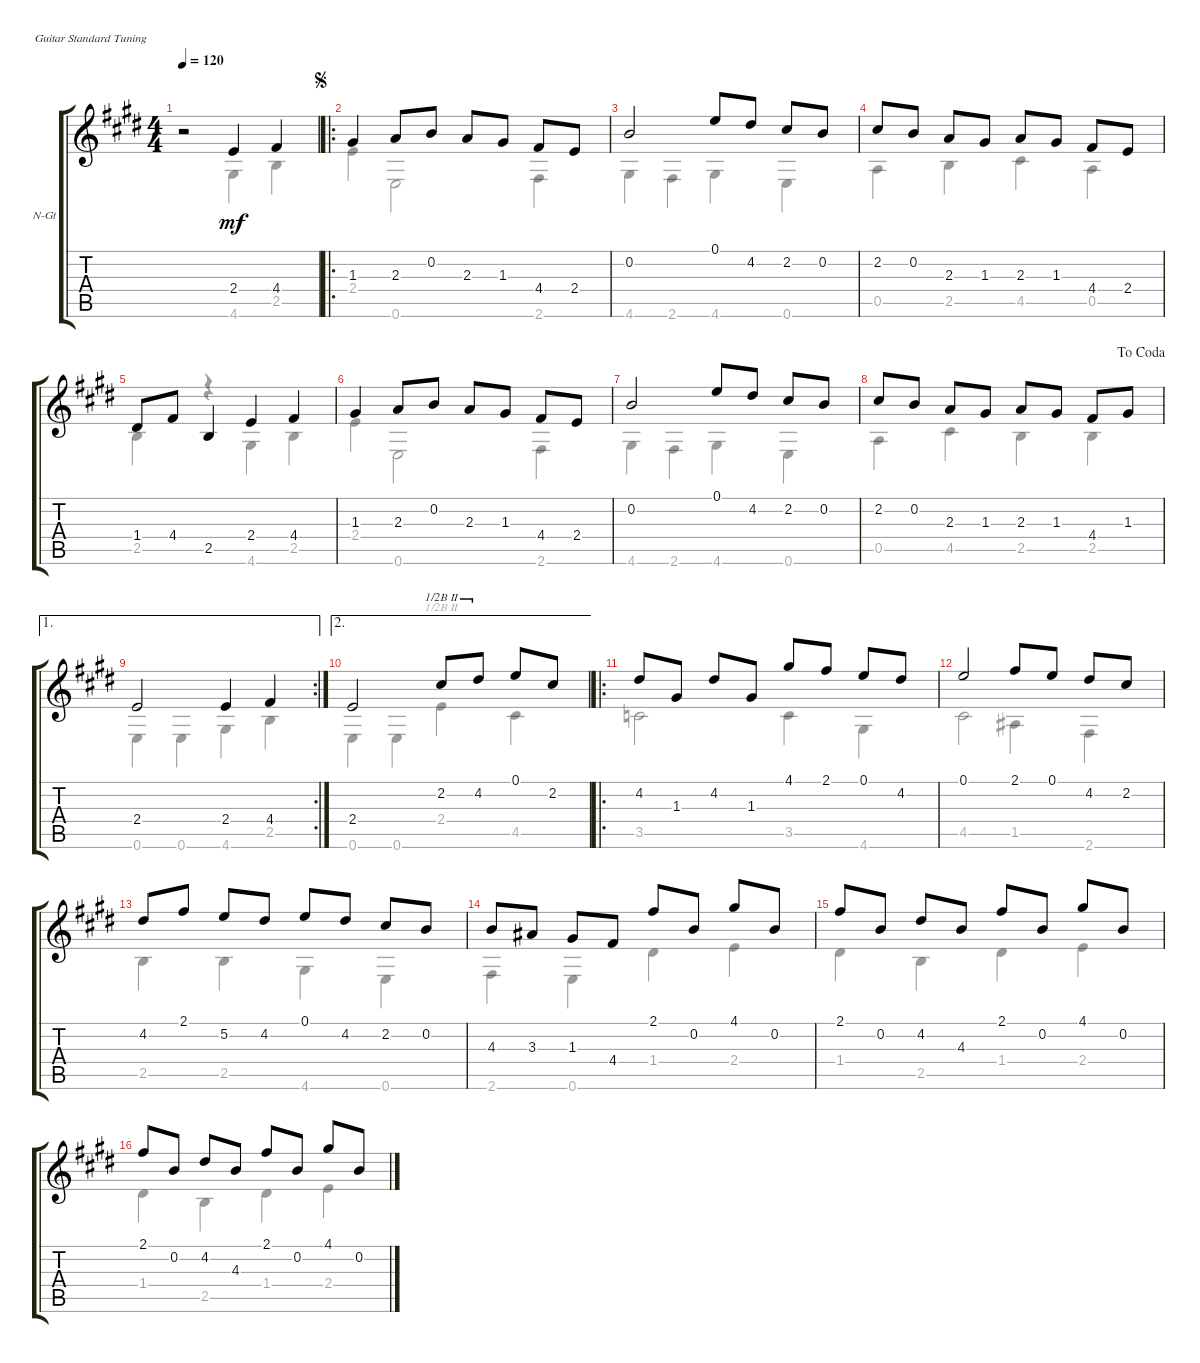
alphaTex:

\defaultSystemsLayout 4
\bracketExtendMode groupsimilarinstruments
\firstSystemTrackNameOrientation horizontal
\otherSystemsTrackNameOrientation horizontal
\track ("Nylon Guitar" "N-Gt") {instrument acousticguitarnylon}
\staff {score tabs}
\tuning (E4 B3 G3 D3 A2 E2)
\voice
\ts (4 4)
\tempo 120
\clef g2
\ks e
r.2{dy mf instrument acousticguitarnylon} 2.4.4 4.4.4 |
\ro
\jump segno
1.3.4 2.3.8 0.2.8 2.3.8 1.3.8 4.4.8 2.4.8 |
0.2.2 0.1.8 4.2.8 2.2.8 0.2.8 |
2.2.8 0.2.8 2.3.8 1.3.8 2.3.8 1.3.8 4.4.8 2.4.8 |
1.4.8 4.4.8 2.5.4 2.4.4 4.4.4 |
1.3.4 2.3.8 0.2.8 2.3.8 1.3.8 4.4.8 2.4.8 |
0.2.2 0.1.8 4.2.8 2.2.8 0.2.8 |
\jump dacoda
2.2.8 0.2.8 2.3.8 1.3.8 2.3.8 1.3.8 4.4.8 1.3.8 |
\ae 1
\rc 2
2.4.2 2.4.4 4.4.4 |
\ae 2
2.4.2 2.2.8{barre (2 half)} 4.2.8{barre (2 half)} 0.1.8 2.2.8 |
\ro
4.2.8 1.3.8 4.2.8 1.3.8 4.1.8 2.1.8 0.1.8 4.2.8 |
0.1.2 2.1.8 0.1.8 4.2.8 2.2.8 |
4.2.8 2.1.8 5.2.8 4.2.8 0.1.8 4.2.8 2.2.8 0.2.8 |
4.3.8 3.3.8 1.3.8 4.4.8 2.1.8 0.2.8 4.1.8 0.2.8 |
2.1.8 0.2.8 4.2.8 4.3.8 2.1.8 0.2.8 4.1.8 0.2.8 |
2.1.8 0.2.8 4.2.8 4.3.8 2.1.8 0.2.8 4.1.8 0.2.8
\voice
\clef g2
\ottava regular
\simile none
\ks e
r.2{dy mf} 4.6.4 2.5.4 |
2.4.4 0.6.2 2.6.4 |
4.6.4 2.6.4 4.6.4 0.6.4 |
0.5.4 2.5.4 4.5.4 0.5.4 |
2.5.4 r.4 4.6.4 2.5.4 |
2.4.4 0.6.2 2.6.4 |
4.6.4 2.6.4 4.6.4 0.6.4 |
0.5.4 4.5.4 2.5.4 2.5.4 |
0.6.4 0.6.4 4.6.4 2.5.4 |
0.6.4 0.6.4 2.4.4{barre (2 half)} 4.5.4 |
3.5.2 3.5.4 4.6.4 |
4.5.2 1.5.4 2.6.4 |
2.5.4 2.5.4 4.6.4 0.6.4 |
2.6.4 0.6.4 1.4.4 2.4.4 |
1.4.4 2.5.4 1.4.4 2.4.4 |
1.4.4 2.5.4 1.4.4 2.4.4
